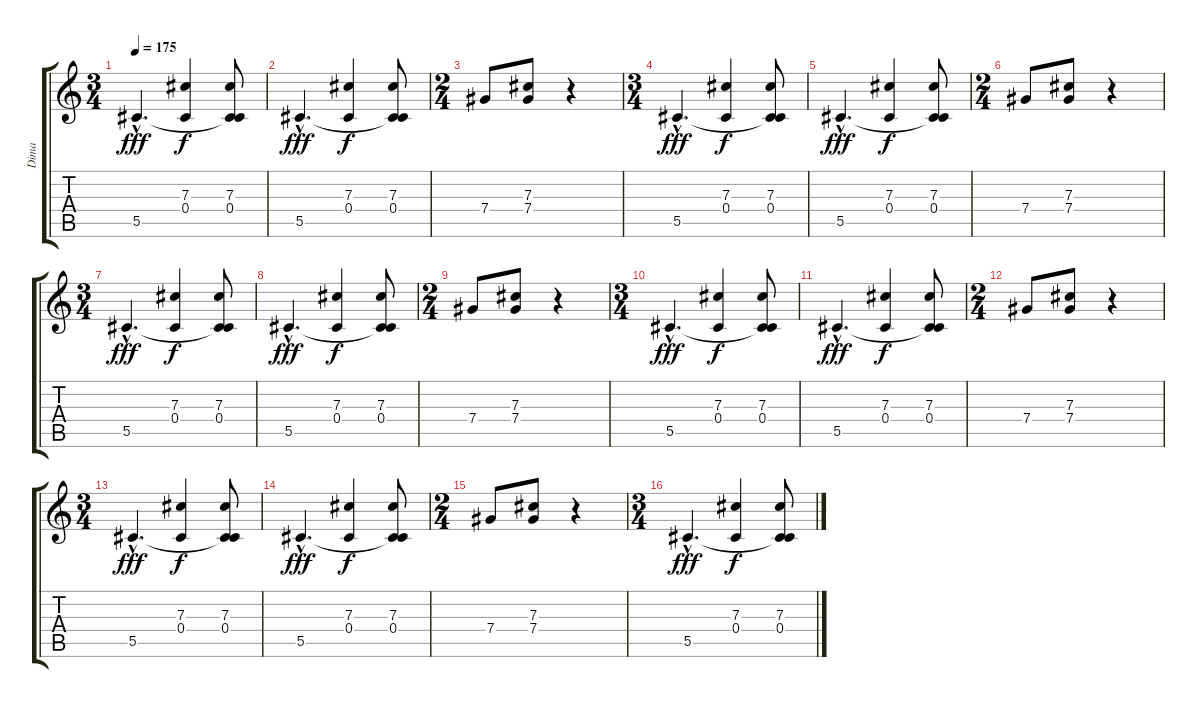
\track ("Dima" "Dima") {instrument electricguitarclean}
\staff {score tabs}
\tuning (Eb4 Bb3 Gb3 Db3 Ab2 Db2) {hide}
\ts (3 4)
\tempo 175
\clef g2
\ks c
5.5{hac}.4{d dy fff instrument electricguitarclean} (7.3 0.4).4{dy f} (7.3 0.4 5.5{t}).8 |
5.5{hac}.4{d dy fff} (7.3 0.4).4{dy f} (7.3 0.4 5.5{t}).8 |
\ts (2 4)
7.4.8 (7.3 7.4).8 r.4 |
\ts (3 4)
5.5{hac}.4{d dy fff} (7.3 0.4).4{dy f} (7.3 0.4 5.5{t}).8 |
5.5{hac}.4{d dy fff} (7.3 0.4).4{dy f} (7.3 0.4 5.5{t}).8 |
\ts (2 4)
7.4.8 (7.3 7.4).8 r.4 |
\ts (3 4)
5.5{hac}.4{d dy fff} (7.3 0.4).4{dy f} (7.3 0.4 5.5{t}).8 |
5.5{hac}.4{d dy fff} (7.3 0.4).4{dy f} (7.3 0.4 5.5{t}).8 |
\ts (2 4)
7.4.8 (7.3 7.4).8 r.4 |
\ts (3 4)
5.5{hac}.4{d dy fff} (7.3 0.4).4{dy f} (7.3 0.4 5.5{t}).8 |
5.5{hac}.4{d dy fff} (7.3 0.4).4{dy f} (7.3 0.4 5.5{t}).8 |
\ts (2 4)
7.4.8 (7.3 7.4).8 r.4 |
\ts (3 4)
5.5{hac}.4{d dy fff} (7.3 0.4).4{dy f} (7.3 0.4 5.5{t}).8 |
5.5{hac}.4{d dy fff} (7.3 0.4).4{dy f} (7.3 0.4 5.5{t}).8 |
\ts (2 4)
7.4.8 (7.3 7.4).8 r.4 |
\ts (3 4)
5.5{hac}.4{d dy fff} (7.3 0.4).4{dy f} (7.3 0.4 5.5{t}).8
